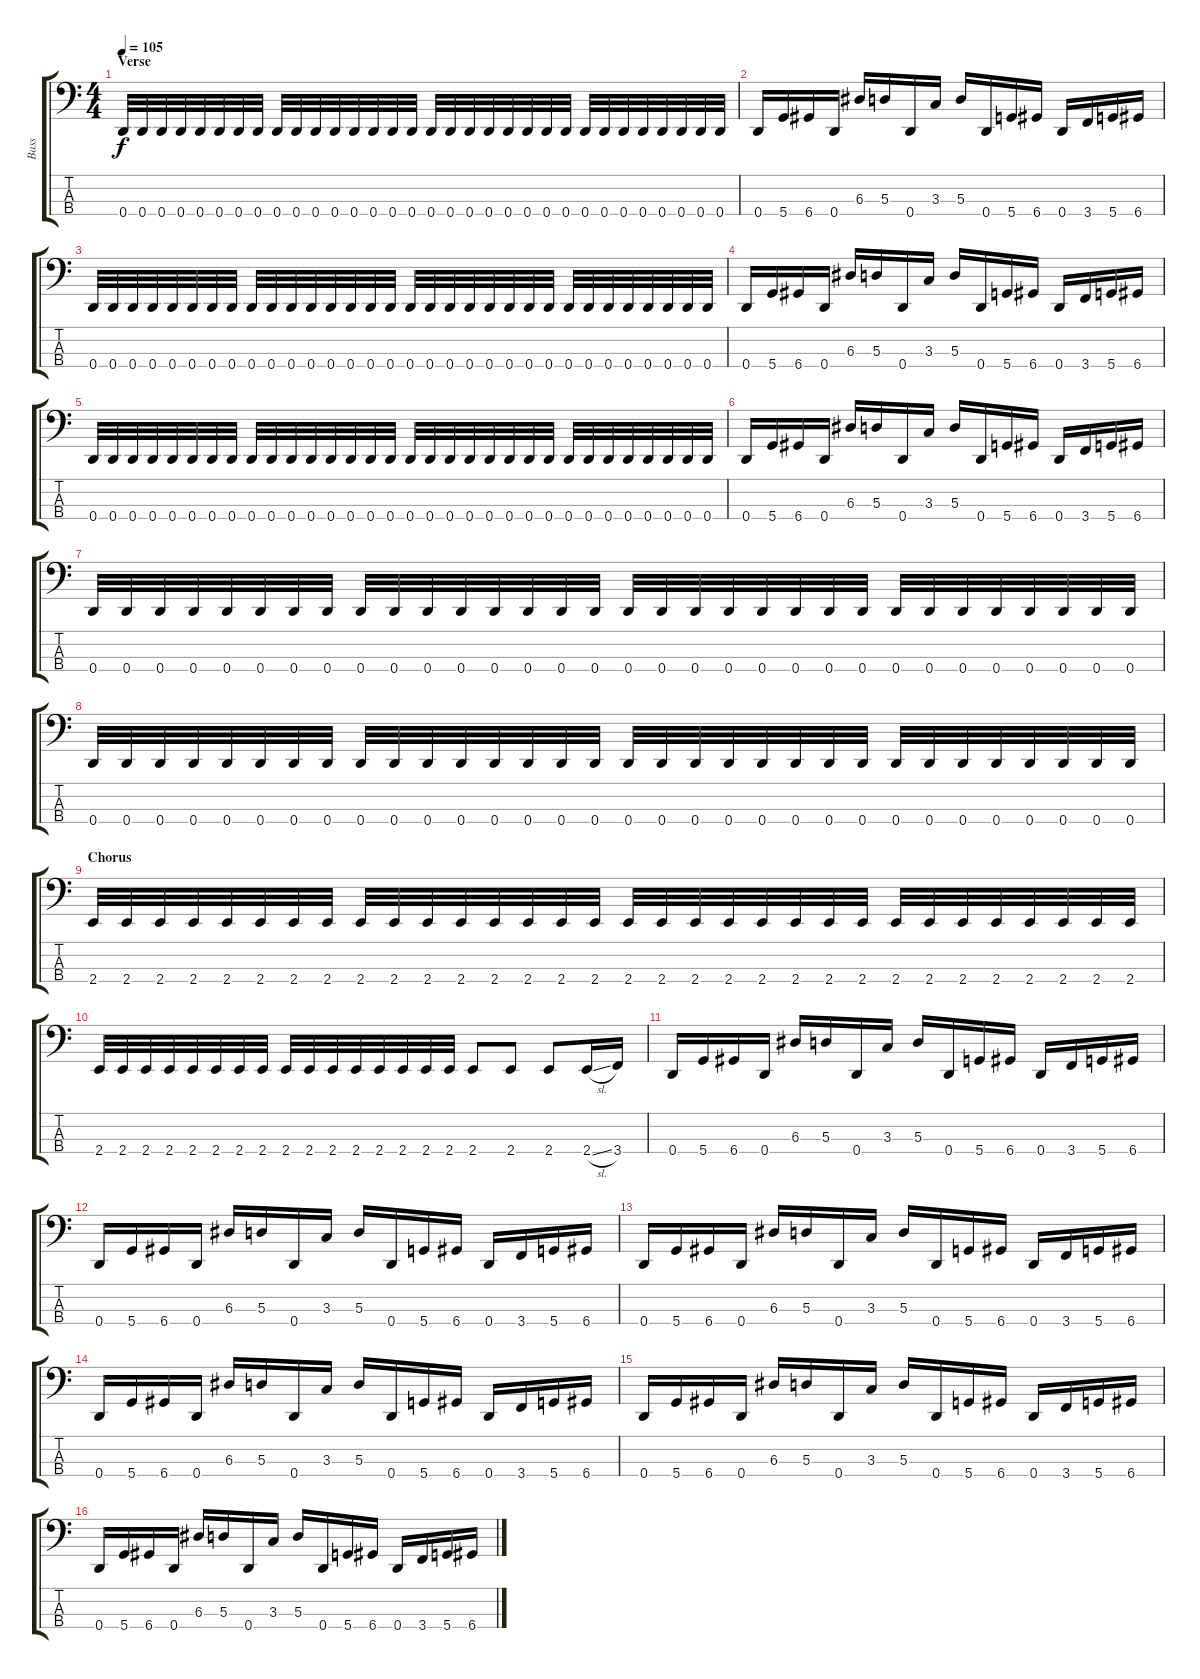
\track ("Bass" "Bass") {instrument electricbasspick}
\staff {score tabs}
\tuning (G2 D2 A1 D1) {hide}
\ts (4 4)
\section ("" "Verse")
\tempo 105
\clef f4
\ks c
0.4.32{dy f} 0.4.32 0.4.32 0.4.32 0.4.32 0.4.32 0.4.32 0.4.32 0.4.32 0.4.32 0.4.32 0.4.32 0.4.32 0.4.32 0.4.32 0.4.32 0.4.32 0.4.32 0.4.32 0.4.32 0.4.32 0.4.32 0.4.32 0.4.32 0.4.32 0.4.32 0.4.32 0.4.32 0.4.32 0.4.32 0.4.32 0.4.32 |
0.4.16 5.4.16 6.4.16 0.4.16 6.3.16 5.3.16 0.4.16 3.3.16 5.3.16 0.4.16 5.4.16 6.4.16 0.4.16 3.4.16 5.4.16 6.4.16 |
0.4.32 0.4.32 0.4.32 0.4.32 0.4.32 0.4.32 0.4.32 0.4.32 0.4.32 0.4.32 0.4.32 0.4.32 0.4.32 0.4.32 0.4.32 0.4.32 0.4.32 0.4.32 0.4.32 0.4.32 0.4.32 0.4.32 0.4.32 0.4.32 0.4.32 0.4.32 0.4.32 0.4.32 0.4.32 0.4.32 0.4.32 0.4.32 |
0.4.16 5.4.16 6.4.16 0.4.16 6.3.16 5.3.16 0.4.16 3.3.16 5.3.16 0.4.16 5.4.16 6.4.16 0.4.16 3.4.16 5.4.16 6.4.16 |
0.4.32 0.4.32 0.4.32 0.4.32 0.4.32 0.4.32 0.4.32 0.4.32 0.4.32 0.4.32 0.4.32 0.4.32 0.4.32 0.4.32 0.4.32 0.4.32 0.4.32 0.4.32 0.4.32 0.4.32 0.4.32 0.4.32 0.4.32 0.4.32 0.4.32 0.4.32 0.4.32 0.4.32 0.4.32 0.4.32 0.4.32 0.4.32 |
0.4.16 5.4.16 6.4.16 0.4.16 6.3.16 5.3.16 0.4.16 3.3.16 5.3.16 0.4.16 5.4.16 6.4.16 0.4.16 3.4.16 5.4.16 6.4.16 |
0.4.32 0.4.32 0.4.32 0.4.32 0.4.32 0.4.32 0.4.32 0.4.32 0.4.32 0.4.32 0.4.32 0.4.32 0.4.32 0.4.32 0.4.32 0.4.32 0.4.32 0.4.32 0.4.32 0.4.32 0.4.32 0.4.32 0.4.32 0.4.32 0.4.32 0.4.32 0.4.32 0.4.32 0.4.32 0.4.32 0.4.32 0.4.32 |
0.4.32 0.4.32 0.4.32 0.4.32 0.4.32 0.4.32 0.4.32 0.4.32 0.4.32 0.4.32 0.4.32 0.4.32 0.4.32 0.4.32 0.4.32 0.4.32 0.4.32 0.4.32 0.4.32 0.4.32 0.4.32 0.4.32 0.4.32 0.4.32 0.4.32 0.4.32 0.4.32 0.4.32 0.4.32 0.4.32 0.4.32 0.4.32 |
\section ("" "Chorus")
2.4.32 2.4.32 2.4.32 2.4.32 2.4.32 2.4.32 2.4.32 2.4.32 2.4.32 2.4.32 2.4.32 2.4.32 2.4.32 2.4.32 2.4.32 2.4.32 2.4.32 2.4.32 2.4.32 2.4.32 2.4.32 2.4.32 2.4.32 2.4.32 2.4.32 2.4.32 2.4.32 2.4.32 2.4.32 2.4.32 2.4.32 2.4.32 |
2.4.32 2.4.32 2.4.32 2.4.32 2.4.32 2.4.32 2.4.32 2.4.32 2.4.32 2.4.32 2.4.32 2.4.32 2.4.32 2.4.32 2.4.32 2.4.32 2.4.8 2.4.8 2.4.8 2.4{sl}.16 3.4.16 |
0.4.16 5.4.16 6.4.16 0.4.16 6.3.16 5.3.16 0.4.16 3.3.16 5.3.16 0.4.16 5.4.16 6.4.16 0.4.16 3.4.16 5.4.16 6.4.16 |
0.4.16 5.4.16 6.4.16 0.4.16 6.3.16 5.3.16 0.4.16 3.3.16 5.3.16 0.4.16 5.4.16 6.4.16 0.4.16 3.4.16 5.4.16 6.4.16 |
0.4.16 5.4.16 6.4.16 0.4.16 6.3.16 5.3.16 0.4.16 3.3.16 5.3.16 0.4.16 5.4.16 6.4.16 0.4.16 3.4.16 5.4.16 6.4.16 |
0.4.16 5.4.16 6.4.16 0.4.16 6.3.16 5.3.16 0.4.16 3.3.16 5.3.16 0.4.16 5.4.16 6.4.16 0.4.16 3.4.16 5.4.16 6.4.16 |
0.4.16 5.4.16 6.4.16 0.4.16 6.3.16 5.3.16 0.4.16 3.3.16 5.3.16 0.4.16 5.4.16 6.4.16 0.4.16 3.4.16 5.4.16 6.4.16 |
0.4.16 5.4.16 6.4.16 0.4.16 6.3.16 5.3.16 0.4.16 3.3.16 5.3.16 0.4.16 5.4.16 6.4.16 0.4.16 3.4.16 5.4.16 6.4.16
